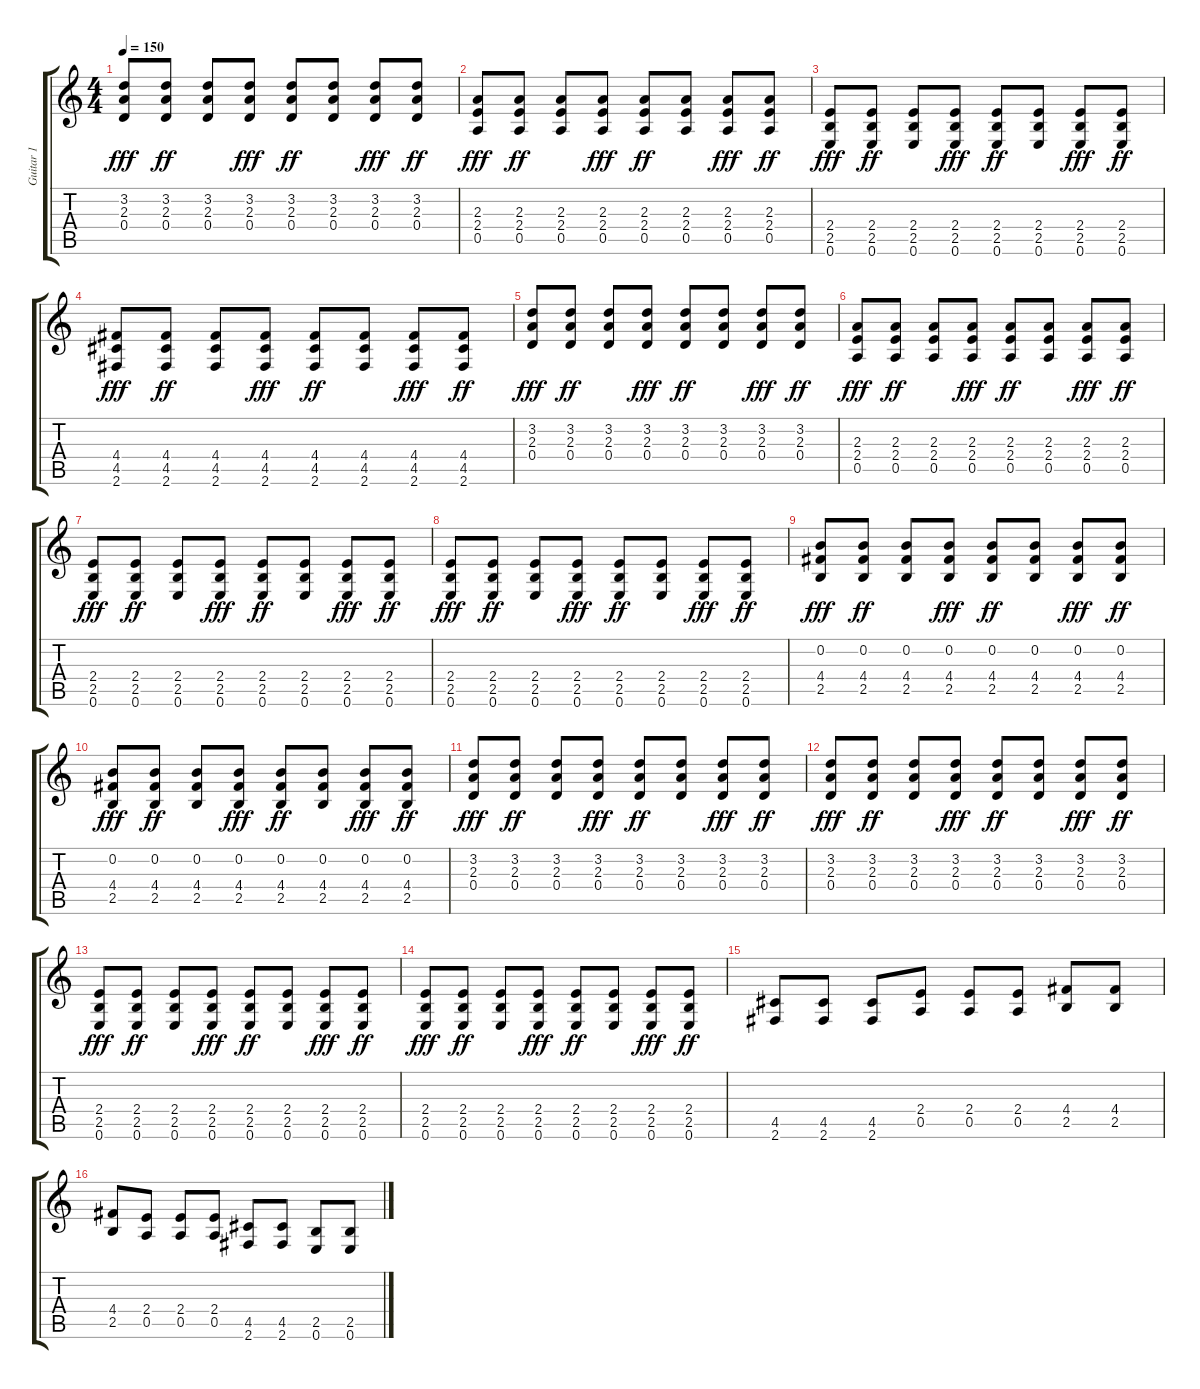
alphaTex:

\track ("Guitar 1" "Guitar 1") {instrument electricguitarmuted}
\staff {score tabs}
\tuning (E4 B3 G3 D3 A2 E2) {hide}
\ts (4 4)
\tempo 150
\clef g2
\ks c
(3.2 2.3 0.4).8{dy fff} (3.2 2.3 0.4).8{dy ff} (3.2 2.3 0.4).8 (3.2 2.3 0.4).8{dy fff} (3.2 2.3 0.4).8{dy ff} (3.2 2.3 0.4).8 (3.2 2.3 0.4).8{dy fff} (3.2 2.3 0.4).8{dy ff} |
(2.3 2.4 0.5).8{dy fff} (2.3 2.4 0.5).8{dy ff} (2.3 2.4 0.5).8 (2.3 2.4 0.5).8{dy fff} (2.3 2.4 0.5).8{dy ff} (2.3 2.4 0.5).8 (2.3 2.4 0.5).8{dy fff} (2.3 2.4 0.5).8{dy ff} |
(2.4 2.5 0.6).8{dy fff} (2.4 2.5 0.6).8{dy ff} (2.4 2.5 0.6).8 (2.4 2.5 0.6).8{dy fff} (2.4 2.5 0.6).8{dy ff} (2.4 2.5 0.6).8 (2.4 2.5 0.6).8{dy fff} (2.4 2.5 0.6).8{dy ff} |
(4.4 4.5 2.6).8{dy fff} (4.4 4.5 2.6).8{dy ff} (4.4 4.5 2.6).8 (4.4 4.5 2.6).8{dy fff} (4.4 4.5 2.6).8{dy ff} (4.4 4.5 2.6).8 (4.4 4.5 2.6).8{dy fff} (4.4 4.5 2.6).8{dy ff} |
(3.2 2.3 0.4).8{dy fff} (3.2 2.3 0.4).8{dy ff} (3.2 2.3 0.4).8 (3.2 2.3 0.4).8{dy fff} (3.2 2.3 0.4).8{dy ff} (3.2 2.3 0.4).8 (3.2 2.3 0.4).8{dy fff} (3.2 2.3 0.4).8{dy ff} |
(2.3 2.4 0.5).8{dy fff} (2.3 2.4 0.5).8{dy ff} (2.3 2.4 0.5).8 (2.3 2.4 0.5).8{dy fff} (2.3 2.4 0.5).8{dy ff} (2.3 2.4 0.5).8 (2.3 2.4 0.5).8{dy fff} (2.3 2.4 0.5).8{dy ff} |
(2.4 2.5 0.6).8{dy fff} (2.4 2.5 0.6).8{dy ff} (2.4 2.5 0.6).8 (2.4 2.5 0.6).8{dy fff} (2.4 2.5 0.6).8{dy ff} (2.4 2.5 0.6).8 (2.4 2.5 0.6).8{dy fff} (2.4 2.5 0.6).8{dy ff} |
(2.4 2.5 0.6).8{dy fff} (2.4 2.5 0.6).8{dy ff} (2.4 2.5 0.6).8 (2.4 2.5 0.6).8{dy fff} (2.4 2.5 0.6).8{dy ff} (2.4 2.5 0.6).8 (2.4 2.5 0.6).8{dy fff} (2.4 2.5 0.6).8{dy ff} |
(0.2 4.4 2.5).8{dy fff} (0.2 4.4 2.5).8{dy ff} (0.2 4.4 2.5).8 (0.2 4.4 2.5).8{dy fff} (0.2 4.4 2.5).8{dy ff} (0.2 4.4 2.5).8 (0.2 4.4 2.5).8{dy fff} (0.2 4.4 2.5).8{dy ff} |
(0.2 4.4 2.5).8{dy fff} (0.2 4.4 2.5).8{dy ff} (0.2 4.4 2.5).8 (0.2 4.4 2.5).8{dy fff} (0.2 4.4 2.5).8{dy ff} (0.2 4.4 2.5).8 (0.2 4.4 2.5).8{dy fff} (0.2 4.4 2.5).8{dy ff} |
(3.2 2.3 0.4).8{dy fff} (3.2 2.3 0.4).8{dy ff} (3.2 2.3 0.4).8 (3.2 2.3 0.4).8{dy fff} (3.2 2.3 0.4).8{dy ff} (3.2 2.3 0.4).8 (3.2 2.3 0.4).8{dy fff} (3.2 2.3 0.4).8{dy ff} |
(3.2 2.3 0.4).8{dy fff} (3.2 2.3 0.4).8{dy ff} (3.2 2.3 0.4).8 (3.2 2.3 0.4).8{dy fff} (3.2 2.3 0.4).8{dy ff} (3.2 2.3 0.4).8 (3.2 2.3 0.4).8{dy fff} (3.2 2.3 0.4).8{dy ff} |
(2.4 2.5 0.6).8{dy fff} (2.4 2.5 0.6).8{dy ff} (2.4 2.5 0.6).8 (2.4 2.5 0.6).8{dy fff} (2.4 2.5 0.6).8{dy ff} (2.4 2.5 0.6).8 (2.4 2.5 0.6).8{dy fff} (2.4 2.5 0.6).8{dy ff} |
(2.4 2.5 0.6).8{dy fff} (2.4 2.5 0.6).8{dy ff} (2.4 2.5 0.6).8 (2.4 2.5 0.6).8{dy fff} (2.4 2.5 0.6).8{dy ff} (2.4 2.5 0.6).8 (2.4 2.5 0.6).8{dy fff} (2.4 2.5 0.6).8{dy ff} |
(4.5 2.6).8 (4.5 2.6).8 (4.5 2.6).8 (2.4 0.5).8 (2.4 0.5).8 (2.4 0.5).8 (4.4 2.5).8 (4.4 2.5).8 |
(4.4 2.5).8 (2.4 0.5).8 (2.4 0.5).8 (2.4 0.5).8 (4.5 2.6).8 (4.5 2.6).8 (2.5 0.6).8 (2.5 0.6).8
